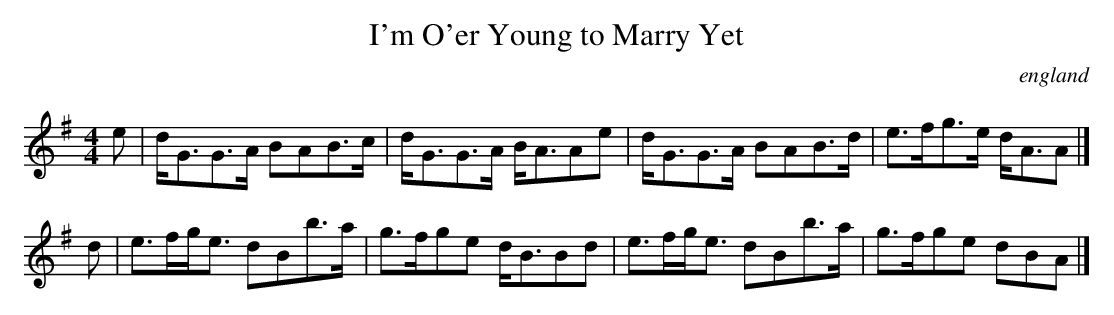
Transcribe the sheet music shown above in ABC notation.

X:1
T:I'm O'er Young to Marry Yet
O:england
M:4/4
L:1/8
K:G
e|d<GG>A BAB>c|d<GG>A B<AAe|d<GG>A BAB>d|e>fg>e d<AA|]
d|e>fg<e dBb>a|g>fge d<BBd|e>fg<e dBb>a|g>fge dBA|]
